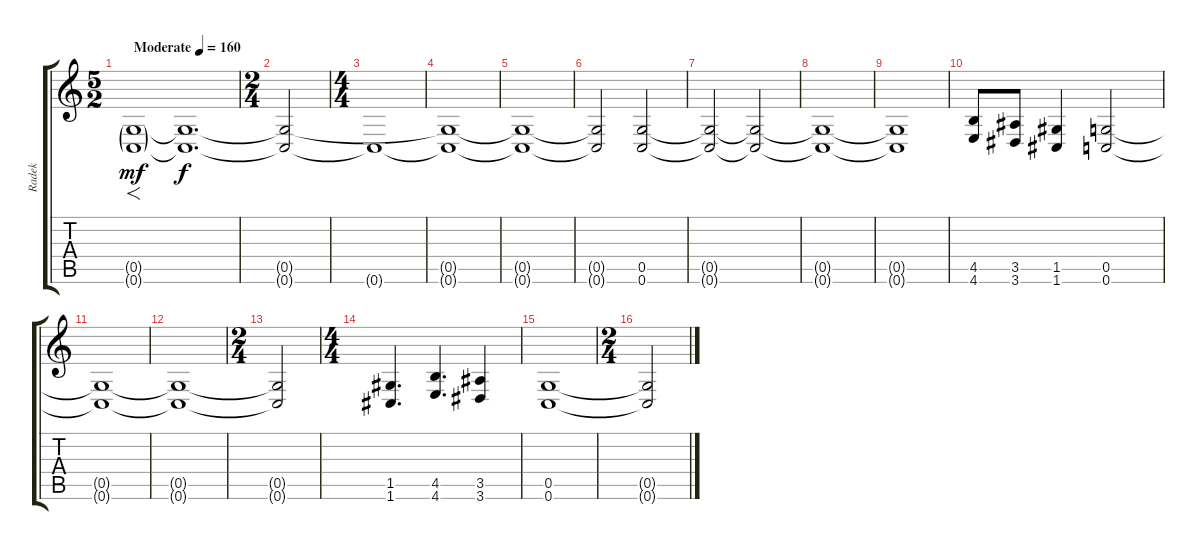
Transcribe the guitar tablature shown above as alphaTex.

\track ("Radek" "Radek") {instrument distortionguitar}
\staff {score tabs}
\tuning (C4 A3 F3 C3 G2 C2) {hide}
\ts (5 2)
\tempo (160 "Moderate")
\clef g2
\ks c
(0.5{g} 0.6{g}).1{f dy mf instrument distortionguitar} (0.5{t} 0.6{t}).1{d dy f} |
\ts (2 4)
(0.5{t} 0.6{t}).2 |
\ts (4 4)
0.6{t}.1 |
(0.5{t} 0.6{t}).1 |
(0.5{t} 0.6{t}).1 |
(0.5{t} 0.6{t}).2 (0.5 0.6).2 |
(0.5{t} 0.6{t}).2 (0.5{t} 0.6{t}).2 |
(0.5{t} 0.6{t}).1 |
(0.5{t} 0.6{t}).1 |
(4.5 4.6).8 (3.5 3.6).8 (1.5 1.6).4 (0.5 0.6).2 |
(0.5{t} 0.6{t}).1 |
(0.5{t} 0.6{t}).1 |
\ts (2 4)
(0.5{t} 0.6{t}).2 |
\ts (4 4)
(1.5 1.6).4{d} (4.5 4.6).4{d} (3.5 3.6).4 |
(0.5 0.6).1 |
\ts (2 4)
(0.5{t} 0.6{t}).2
